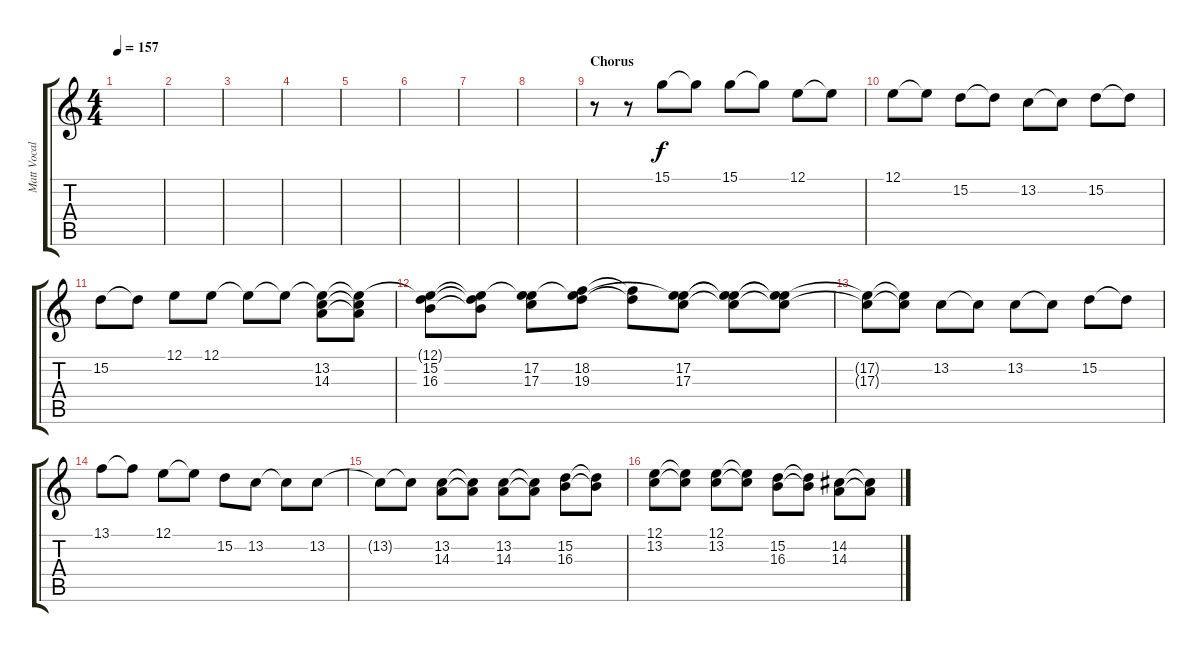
\track ("Matt Vocals/Extra Guitar" "Matt Vocal") {instrument lead2sawtooth}
\staff {score tabs}
\tuning (E4 B3 G3 D3 A2 D2) {hide}
\ts (4 4)
\tempo 157
\clef g2
\ks c
|
|
|
|
|
|
|
|
\section ("" "Chorus")
r.8{instrument lead2sawtooth} r.8 15.1.8{dy f} 15.1{t}.8 15.1.8 15.1{t}.8 12.1.8 12.1{t}.8 |
12.1.8 12.1{t}.8 15.2.8 15.2{t}.8 13.2.8 13.2{t}.8 15.2.8 15.2{t}.8 |
15.2.8 15.2{t}.8 12.1.8 12.1.8 12.1{t}.8 12.1{t}.8 (12.1{t} 13.2 14.3).8 (12.1{t} 13.2{t} 14.3{t}).8 |
(12.1{t} 15.2 16.3).8 (12.1{t} 15.2{t} 16.3{t}).8 (12.1{t} 17.2 17.3).8 (12.1{t} 18.2 19.3).8 (18.2{t} 19.3{t}).8 (12.1{t} 17.2 17.3).8 (12.1{t} 17.2{t} 17.3{t}).8 (12.1{t} 17.2{t} 17.3{t}).8 |
(17.2{t} 17.3{t}).8 (17.2{t} 17.3{t}).8 13.2.8 13.2{t}.8 13.2.8 13.2{t}.8 15.2.8 15.2{t}.8 |
13.1.8 13.1{t}.8 12.1.8 12.1{t}.8 15.2.8 13.2.8 13.2{t}.8 13.2.8 |
13.2{t}.8 13.2{t}.8 (13.2 14.3).8 (13.2{t} 14.3{t}).8 (13.2 14.3).8 (13.2{t} 14.3{t}).8 (15.2 16.3).8 (15.2{t} 16.3{t}).8 |
(12.1 13.2).8 (12.1{t} 13.2{t}).8 (12.1 13.2).8 (12.1{t} 13.2{t}).8 (15.2 16.3).8 (15.2{t} 16.3{t}).8 (14.2 14.3).8 (14.2{t} 14.3{t}).8
